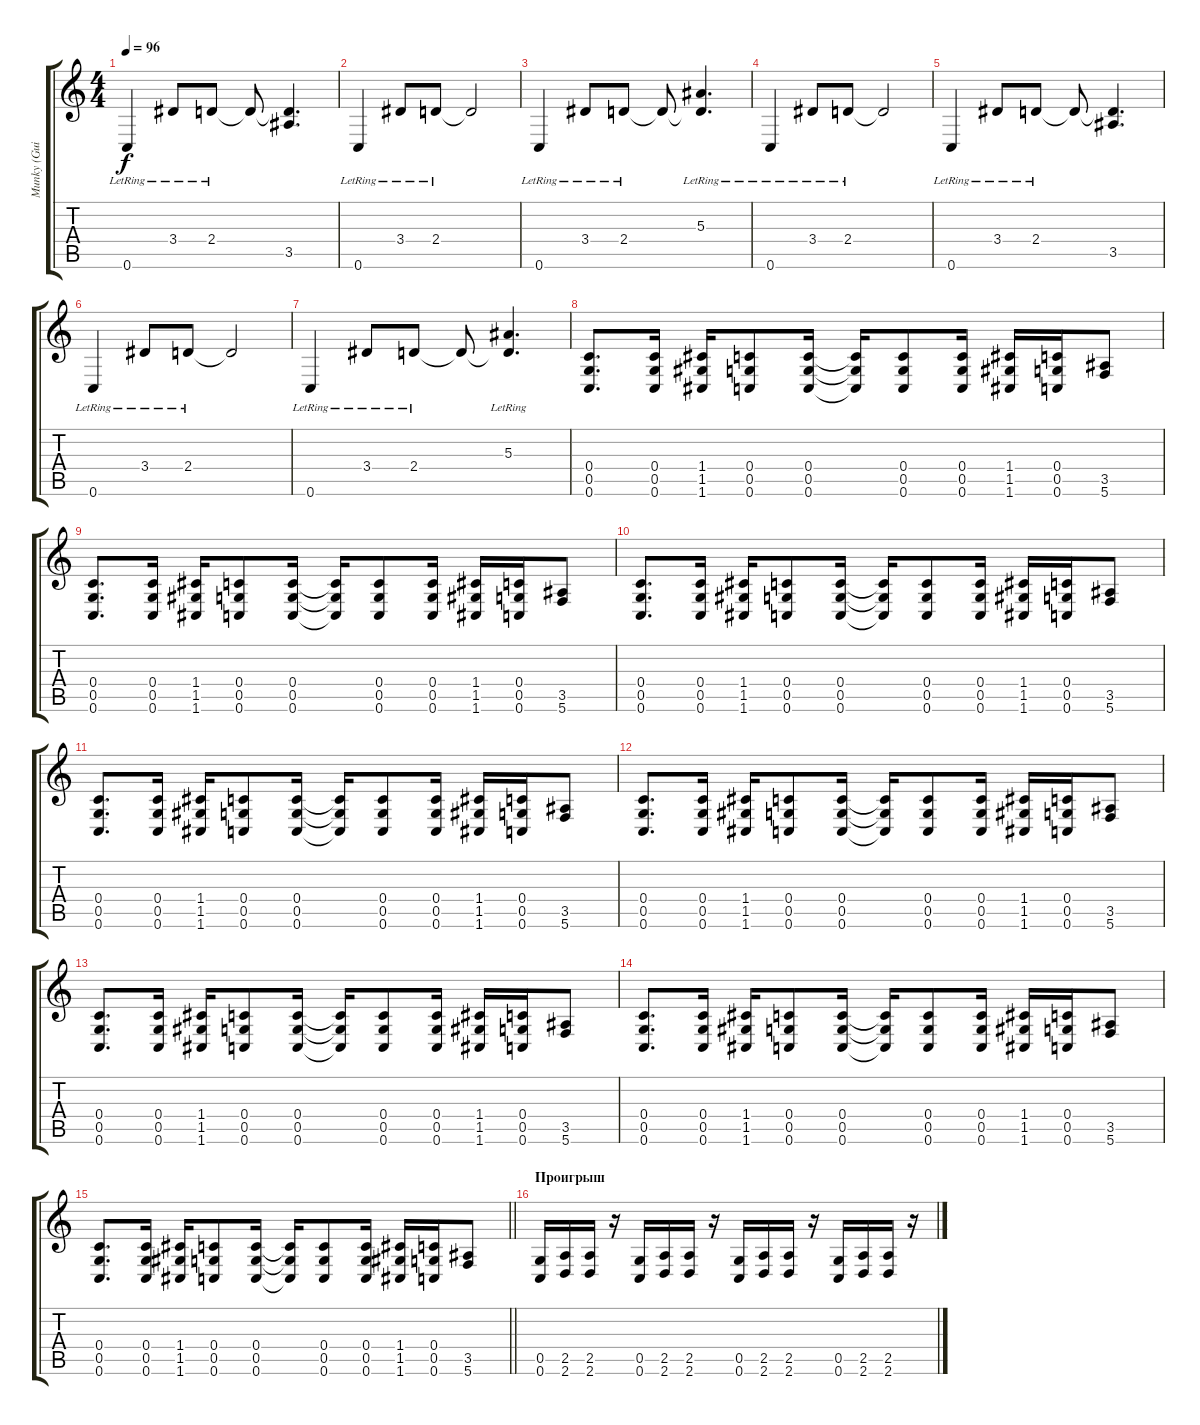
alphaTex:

\track ("Munky (Guitar 1)" "Munky (Gui") {instrument overdrivenguitar}
\staff {score tabs}
\tuning (D4 A3 F3 C3 G2 C2) {hide}
\ts (4 4)
\tempo 96
\clef g2
\ks c
0.6{lr}.4{dy f} 3.4{lr}.8 2.4{lr}.8 2.4{t}.8 (2.4{t} 3.5).4{d} |
0.6{lr}.4 3.4{lr}.8 2.4{lr}.8 2.4{t}.2 |
0.6{lr}.4 3.4{lr}.8 2.4{lr}.8 2.4{t}.8 (5.3{lr} 2.4{t}).4{d} |
0.6{lr}.4 3.4{lr}.8 2.4{lr}.8 2.4{t}.2 |
0.6{lr}.4 3.4{lr}.8 2.4{lr}.8 2.4{t}.8 (2.4{t} 3.5).4{d} |
0.6{lr}.4 3.4{lr}.8 2.4{lr}.8 2.4{t}.2 |
0.6{lr}.4 3.4{lr}.8 2.4{lr}.8 2.4{t}.8 (5.3{lr} 2.4{t}).4{d} |
(0.4 0.5 0.6).8{d volume 16 instrument distortionguitar} (0.4 0.5 0.6).16 (1.4 1.5 1.6).16 (0.4 0.5 0.6).8 (0.4 0.5 0.6).16 (0.4{t} 0.5{t} 0.6{t}).16 (0.4 0.5 0.6).8 (0.4 0.5 0.6).16 (1.4 1.5 1.6).16 (0.4 0.5 0.6).16 (3.5 5.6).8 |
(0.4 0.5 0.6).8{d} (0.4 0.5 0.6).16 (1.4 1.5 1.6).16 (0.4 0.5 0.6).8 (0.4 0.5 0.6).16 (0.4{t} 0.5{t} 0.6{t}).16 (0.4 0.5 0.6).8 (0.4 0.5 0.6).16 (1.4 1.5 1.6).16 (0.4 0.5 0.6).16 (3.5 5.6).8 |
(0.4 0.5 0.6).8{d} (0.4 0.5 0.6).16 (1.4 1.5 1.6).16 (0.4 0.5 0.6).8 (0.4 0.5 0.6).16 (0.4{t} 0.5{t} 0.6{t}).16 (0.4 0.5 0.6).8 (0.4 0.5 0.6).16 (1.4 1.5 1.6).16 (0.4 0.5 0.6).16 (3.5 5.6).8 |
(0.4 0.5 0.6).8{d} (0.4 0.5 0.6).16 (1.4 1.5 1.6).16 (0.4 0.5 0.6).8 (0.4 0.5 0.6).16 (0.4{t} 0.5{t} 0.6{t}).16 (0.4 0.5 0.6).8 (0.4 0.5 0.6).16 (1.4 1.5 1.6).16 (0.4 0.5 0.6).16 (3.5 5.6).8 |
(0.4 0.5 0.6).8{d} (0.4 0.5 0.6).16 (1.4 1.5 1.6).16 (0.4 0.5 0.6).8 (0.4 0.5 0.6).16 (0.4{t} 0.5{t} 0.6{t}).16 (0.4 0.5 0.6).8 (0.4 0.5 0.6).16 (1.4 1.5 1.6).16 (0.4 0.5 0.6).16 (3.5 5.6).8 |
(0.4 0.5 0.6).8{d} (0.4 0.5 0.6).16 (1.4 1.5 1.6).16 (0.4 0.5 0.6).8 (0.4 0.5 0.6).16 (0.4{t} 0.5{t} 0.6{t}).16 (0.4 0.5 0.6).8 (0.4 0.5 0.6).16 (1.4 1.5 1.6).16 (0.4 0.5 0.6).16 (3.5 5.6).8 |
(0.4 0.5 0.6).8{d} (0.4 0.5 0.6).16 (1.4 1.5 1.6).16 (0.4 0.5 0.6).8 (0.4 0.5 0.6).16 (0.4{t} 0.5{t} 0.6{t}).16 (0.4 0.5 0.6).8 (0.4 0.5 0.6).16 (1.4 1.5 1.6).16 (0.4 0.5 0.6).16 (3.5 5.6).8 |
\barLineRight lightlight
(0.4 0.5 0.6).8{d} (0.4 0.5 0.6).16 (1.4 1.5 1.6).16 (0.4 0.5 0.6).8 (0.4 0.5 0.6).16 (0.4{t} 0.5{t} 0.6{t}).16 (0.4 0.5 0.6).8 (0.4 0.5 0.6).16 (1.4 1.5 1.6).16 (0.4 0.5 0.6).16 (3.5 5.6).8 |
\section ("" "Проигрыш")
(0.5 0.6).16 (2.5 2.6).16 (2.5 2.6).16 r.16 (0.5 0.6).16 (2.5 2.6).16 (2.5 2.6).16 r.16 (0.5 0.6).16 (2.5 2.6).16 (2.5 2.6).16 r.16 (0.5 0.6).16 (2.5 2.6).16 (2.5 2.6).16 r.16
